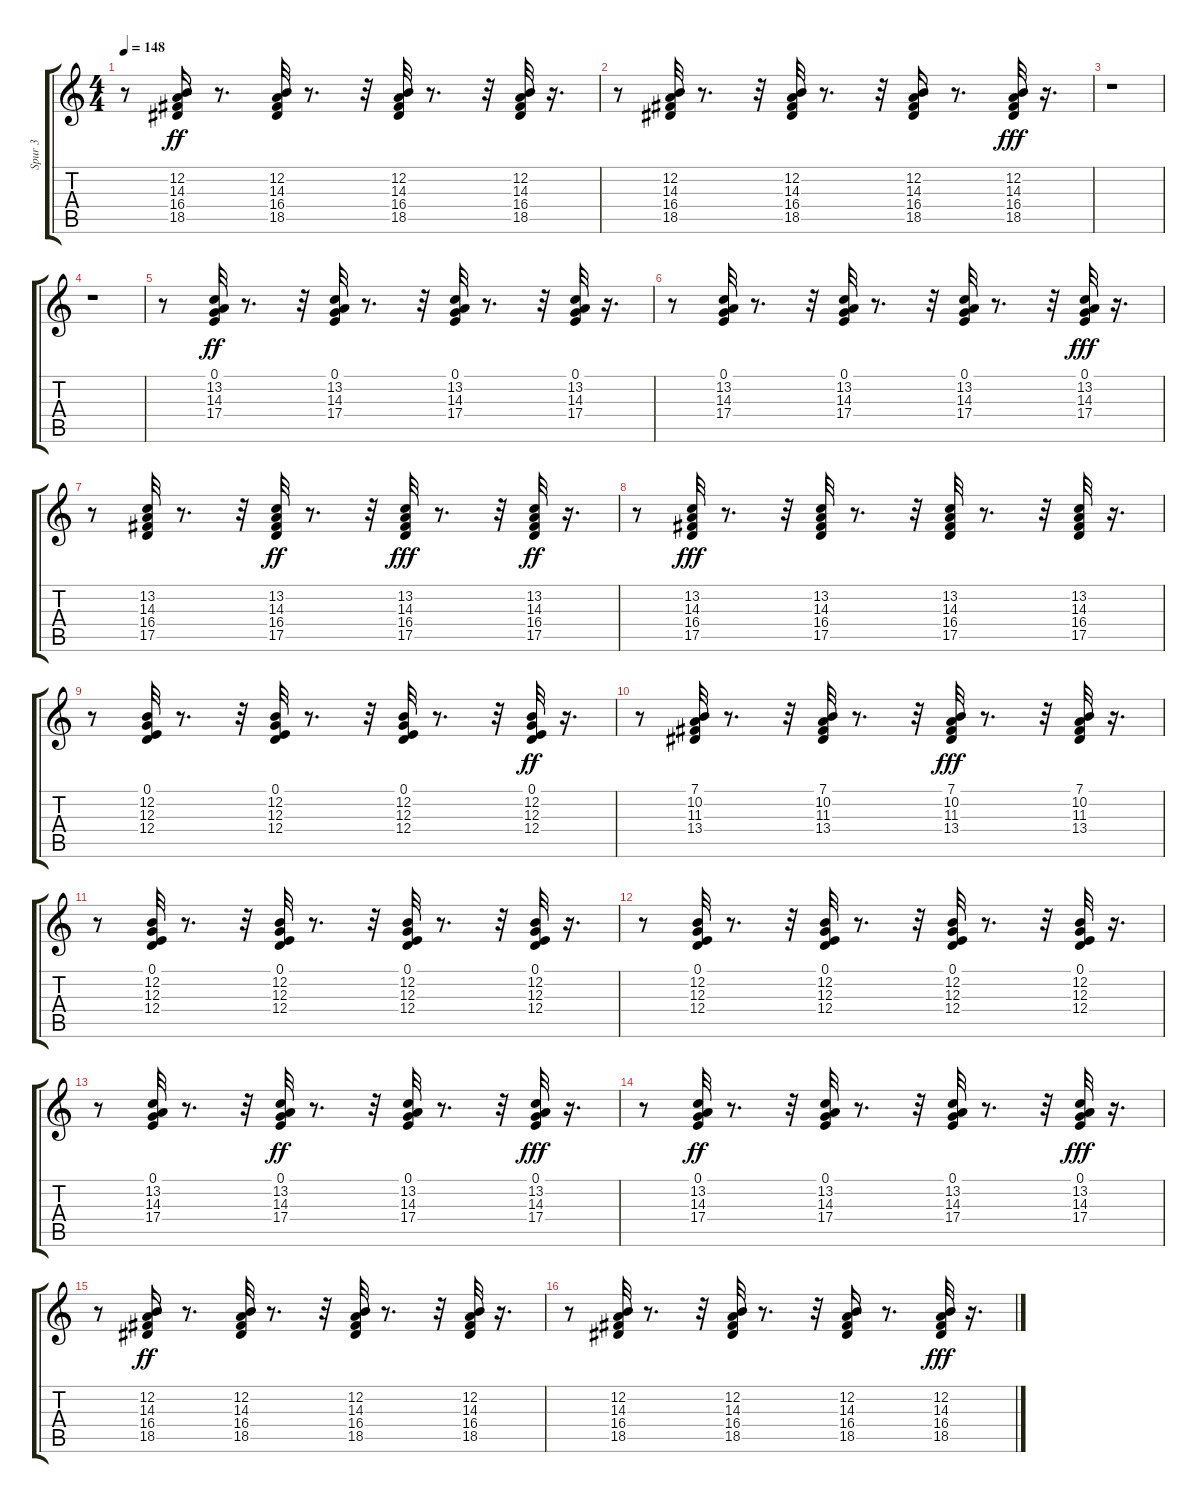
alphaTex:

\track ("Spur 3" "Spur 3") {instrument lead1square}
\staff {score tabs}
\tuning (E4 B3 G3 D3 A2 E2) {hide}
\ts (4 4)
\tempo 148
\clef g2
\ks c
r.8{dy fff} (12.2 14.3 16.4 18.5).16{dy ff} r.8{d} (12.2 14.3 16.4 18.5).32 r.8{d} r.32 (12.2 14.3 16.4 18.5).32 r.8{d} r.32 (12.2 14.3 16.4 18.5).32 r.16{d} |
r.8 (12.2 14.3 16.4 18.5).32 r.8{d} r.32 (12.2 14.3 16.4 18.5).32 r.8{d} r.32 (12.2 14.3 16.4 18.5).16 r.8{d} (12.2 14.3 16.4 18.5).32{dy fff} r.16{d} |
r.1 |
r.1 |
r.8 (0.1 13.2 14.3 17.4).32{dy ff} r.8{d} r.32 (0.1 13.2 14.3 17.4).32 r.8{d} r.32 (0.1 13.2 14.3 17.4).32 r.8{d} r.32 (0.1 13.2 14.3 17.4).32 r.16{d} |
r.8 (0.1 13.2 14.3 17.4).32 r.8{d} r.32 (0.1 13.2 14.3 17.4).32 r.8{d} r.32 (0.1 13.2 14.3 17.4).32 r.8{d} r.32 (0.1 13.2 14.3 17.4).32{dy fff} r.16{d} |
r.8 (13.2 14.3 16.4 17.5).32 r.8{d} r.32 (13.2 14.3 16.4 17.5).32{dy ff} r.8{d} r.32 (13.2 14.3 16.4 17.5).32{dy fff} r.8{d} r.32 (13.2 14.3 16.4 17.5).32{dy ff} r.16{d} |
r.8 (13.2 14.3 16.4 17.5).32{dy fff} r.8{d} r.32 (13.2 14.3 16.4 17.5).32 r.8{d} r.32 (13.2 14.3 16.4 17.5).32 r.8{d} r.32 (13.2 14.3 16.4 17.5).32 r.16{d} |
r.8 (0.1 12.2 12.3 12.4).32 r.8{d} r.32 (0.1 12.2 12.3 12.4).32 r.8{d} r.32 (0.1 12.2 12.3 12.4).32 r.8{d} r.32 (0.1 12.2 12.3 12.4).32{dy ff} r.16{d} |
r.8 (7.1 10.2 11.3 13.4).32 r.8{d} r.32 (7.1 10.2 11.3 13.4).32 r.8{d} r.32 (7.1 10.2 11.3 13.4).32{dy fff} r.8{d} r.32 (7.1 10.2 11.3 13.4).32 r.16{d} |
r.8 (0.1 12.2 12.3 12.4).32 r.8{d} r.32 (0.1 12.2 12.3 12.4).32 r.8{d} r.32 (0.1 12.2 12.3 12.4).32 r.8{d} r.32 (0.1 12.2 12.3 12.4).32 r.16{d} |
r.8 (0.1 12.2 12.3 12.4).32 r.8{d} r.32 (0.1 12.2 12.3 12.4).32 r.8{d} r.32 (0.1 12.2 12.3 12.4).32 r.8{d} r.32 (0.1 12.2 12.3 12.4).32 r.16{d} |
r.8 (0.1 13.2 14.3 17.4).32 r.8{d} r.32 (0.1 13.2 14.3 17.4).32{dy ff} r.8{d} r.32 (0.1 13.2 14.3 17.4).32 r.8{d} r.32 (0.1 13.2 14.3 17.4).32{dy fff} r.16{d} |
r.8 (0.1 13.2 14.3 17.4).32{dy ff} r.8{d} r.32 (0.1 13.2 14.3 17.4).32 r.8{d} r.32 (0.1 13.2 14.3 17.4).32 r.8{d} r.32 (0.1 13.2 14.3 17.4).32{dy fff} r.16{d} |
r.8 (12.2 14.3 16.4 18.5).16{dy ff} r.8{d} (12.2 14.3 16.4 18.5).32 r.8{d} r.32 (12.2 14.3 16.4 18.5).32 r.8{d} r.32 (12.2 14.3 16.4 18.5).32 r.16{d} |
r.8 (12.2 14.3 16.4 18.5).32 r.8{d} r.32 (12.2 14.3 16.4 18.5).32 r.8{d} r.32 (12.2 14.3 16.4 18.5).16 r.8{d} (12.2 14.3 16.4 18.5).32{dy fff} r.16{d}
